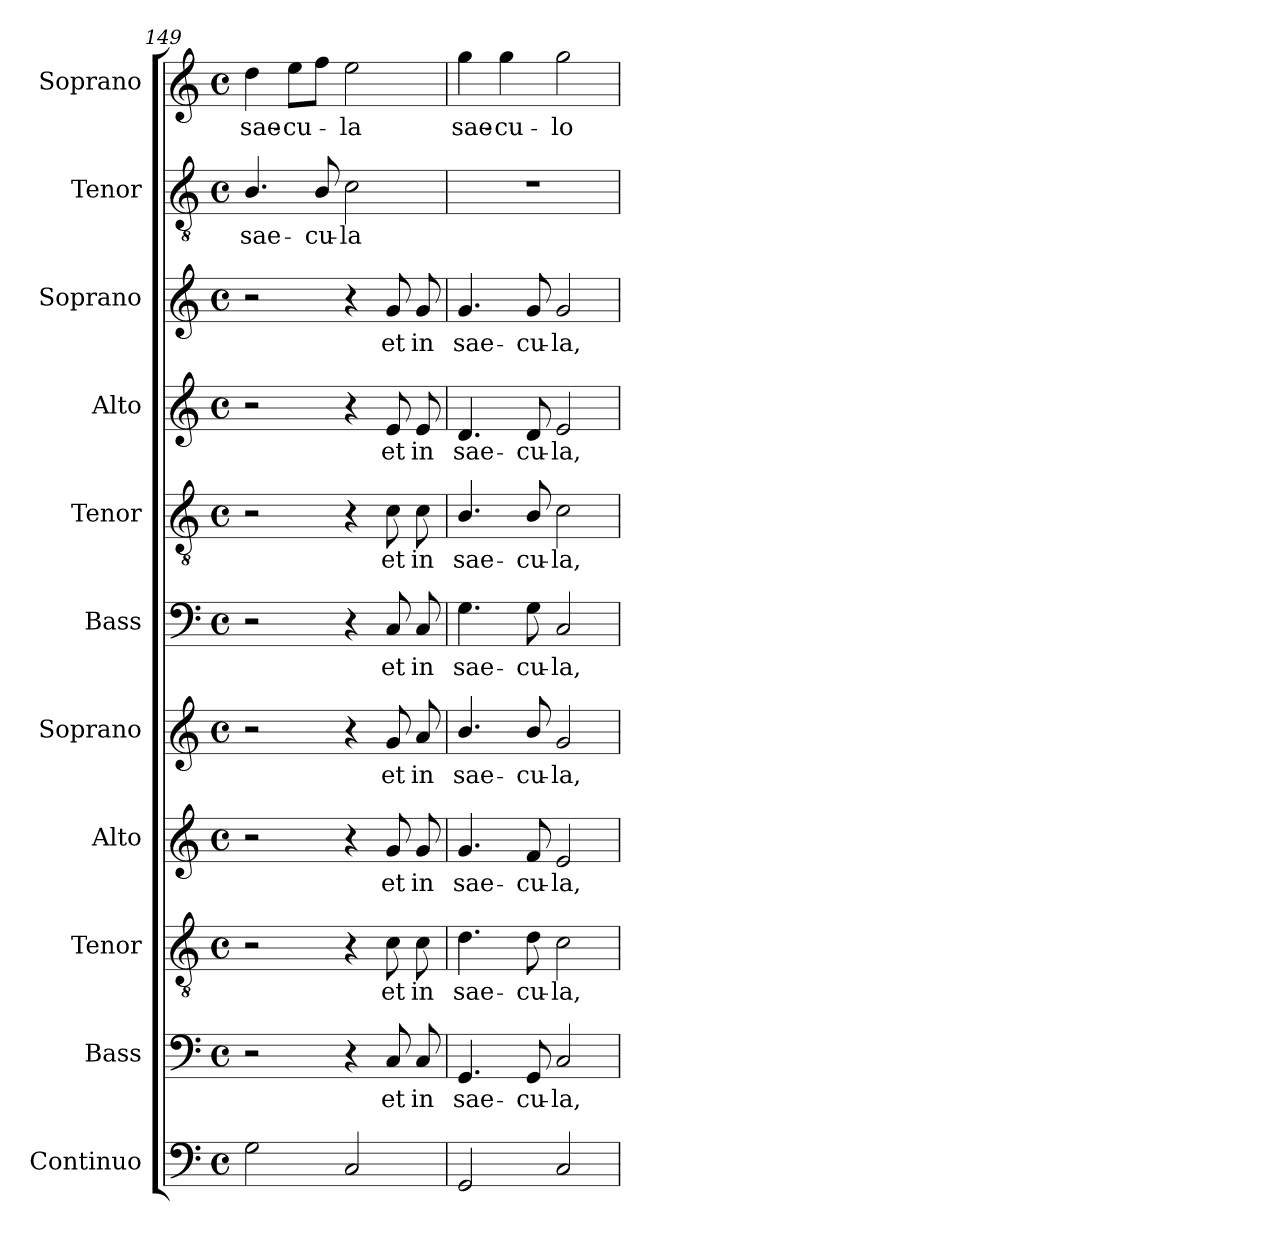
**kern	**kern	**text	**kern	**text	**kern	**text	**kern	**text	**kern	**text	**kern	**text	**kern	**text	**kern	**text	**kern	**text	**kern	**text
*part11	*part10	*part10	*part9	*part9	*part8	*part8	*part7	*part7	*part6	*part6	*part5	*part5	*part4	*part4	*part3	*part3	*part2	*part2	*part1	*part1
*staff11	*staff10	*staff10	*staff9	*staff9	*staff8	*staff8	*staff7	*staff7	*staff6	*staff6	*staff5	*staff5	*staff4	*staff4	*staff3	*staff3	*staff2	*staff2	*staff1	*staff1
*I"Continuo	*I"Bass	*	*I"Tenor	*	*I"Alto	*	*I"Soprano	*	*I"Bass	*	*I"Tenor	*	*I"Alto	*	*I"Soprano	*	*I"Tenor	*	*I"Soprano	*
*I'Cont.	*I'B.	*	*I'T.	*	*I'A.	*	*I'S.	*	*I'B.	*	*I'T.	*	*I'A.	*	*I'S.	*	*I'T.	*	*I'S.	*
*clefF4	*clefF4	*	*clefGv2	*	*clefG2	*	*clefG2	*	*clefF4	*	*clefGv2	*	*clefG2	*	*clefG2	*	*clefGv2	*	*clefG2	*
*	*	*	*ITrd7c12	*	*	*	*	*	*	*	*ITrd7c12	*	*	*	*	*	*ITrd7c12	*	*	*
*k[]	*k[]	*	*k[]	*	*k[]	*	*k[]	*	*k[]	*	*k[]	*	*k[]	*	*k[]	*	*k[]	*	*k[]	*
*C:	*C:	*	*C:	*	*C:	*	*C:	*	*C:	*	*C:	*	*C:	*	*C:	*	*C:	*	*C:	*
*M4/4	*M4/4	*	*M4/4	*	*M4/4	*	*M4/4	*	*M4/4	*	*M4/4	*	*M4/4	*	*M4/4	*	*M4/4	*	*M4/4	*
*met(c)	*met(c)	*	*met(c)	*	*met(c)	*	*met(c)	*	*met(c)	*	*met(c)	*	*met(c)	*	*met(c)	*	*met(c)	*	*met(c)	*
=149	=149	=149	=149	=149	=149	=149	=149	=149	=149	=149	=149	=149	=149	=149	=149	=149	=149	=149	=149	=149
!	!	!	!	!	!	!	!	!	!	!	!	!	!	!	!	!	!	!LO:LY:b:color=#000000	!	!
!	!	!	!	!	!	!	!	!	!	!	!	!	!	!	!	!	!	!	!	!LO:LY:b:color=#000000
2Gi\	2r	.	2r	.	2r	.	2r	.	2r	.	2r	.	2r	.	2r	.	4.BBi/	sae-	4ddi\	sae-
!	!	!	!	!	!	!	!	!	!	!	!	!	!	!	!	!	!	!	!	!LO:LY:b:color=#000000
.	.	.	.	.	.	.	.	.	.	.	.	.	.	.	.	.	.	.	8eei\L	-cu-
!	!	!	!	!	!	!	!	!	!	!	!	!	!	!	!	!	!	!LO:LY:b:color=#000000	!	!
.	.	.	.	.	.	.	.	.	.	.	.	.	.	.	.	.	8BBi/	-cu-	8ffi\J	.
!	!	!	!	!	!	!	!	!	!	!	!	!	!	!	!	!	!	!LO:LY:b:color=#000000	!	!
!	!	!	!	!	!	!	!	!	!	!	!	!	!	!	!	!	!	!	!	!LO:LY:b:color=#000000
2Ci/	4r	.	4r	.	4r	.	4r	.	4r	.	4r	.	4r	.	4r	.	2Ci\	-la	2eei\	-la
!	!	!LO:LY:b:color=#000000	!	!	!	!	!	!	!	!	!	!	!	!	!	!	!	!	!	!
!	!	!	!	!LO:LY:b:color=#000000	!	!	!	!	!	!	!	!	!	!	!	!	!	!	!	!
!	!	!	!	!	!	!LO:LY:b:color=#000000	!	!	!	!	!	!	!	!	!	!	!	!	!	!
!	!	!	!	!	!	!	!	!LO:LY:b:color=#000000	!	!	!	!	!	!	!	!	!	!	!	!
!	!	!	!	!	!	!	!	!	!	!LO:LY:b:color=#000000	!	!	!	!	!	!	!	!	!	!
!	!	!	!	!	!	!	!	!	!	!	!	!LO:LY:b:color=#000000	!	!	!	!	!	!	!	!
!	!	!	!	!	!	!	!	!	!	!	!	!	!	!LO:LY:b:color=#000000	!	!	!	!	!	!
!	!	!	!	!	!	!	!	!	!	!	!	!	!	!	!	!LO:LY:b:color=#000000	!	!	!	!
.	8Ci/	et	8Ci\	et	8gi/	et	8gi/	et	8Ci/	et	8Ci\	et	8ei/	et	8gi/	et	.	.	.	.
!	!	!LO:LY:b:color=#000000	!	!	!	!	!	!	!	!	!	!	!	!	!	!	!	!	!	!
!	!	!	!	!LO:LY:b:color=#000000	!	!	!	!	!	!	!	!	!	!	!	!	!	!	!	!
!	!	!	!	!	!	!LO:LY:b:color=#000000	!	!	!	!	!	!	!	!	!	!	!	!	!	!
!	!	!	!	!	!	!	!	!LO:LY:b:color=#000000	!	!	!	!	!	!	!	!	!	!	!	!
!	!	!	!	!	!	!	!	!	!	!LO:LY:b:color=#000000	!	!	!	!	!	!	!	!	!	!
!	!	!	!	!	!	!	!	!	!	!	!	!LO:LY:b:color=#000000	!	!	!	!	!	!	!	!
!	!	!	!	!	!	!	!	!	!	!	!	!	!	!LO:LY:b:color=#000000	!	!	!	!	!	!
!	!	!	!	!	!	!	!	!	!	!	!	!	!	!	!	!LO:LY:b:color=#000000	!	!	!	!
.	8Ci/	in	8Ci\	in	8gi/	in	8ai/	in	8Ci/	in	8Ci\	in	8ei/	in	8gi/	in	.	.	.	.
=150	=150	=150	=150	=150	=150	=150	=150	=150	=150	=150	=150	=150	=150	=150	=150	=150	=150	=150	=150	=150
!	!	!LO:LY:b:color=#000000	!	!	!	!	!	!	!	!	!	!	!	!	!	!	!	!	!	!
!	!	!	!	!LO:LY:b:color=#000000	!	!	!	!	!	!	!	!	!	!	!	!	!	!	!	!
!	!	!	!	!	!	!LO:LY:b:color=#000000	!	!	!	!	!	!	!	!	!	!	!	!	!	!
!	!	!	!	!	!	!	!	!LO:LY:b:color=#000000	!	!	!	!	!	!	!	!	!	!	!	!
!	!	!	!	!	!	!	!	!	!	!LO:LY:b:color=#000000	!	!	!	!	!	!	!	!	!	!
!	!	!	!	!	!	!	!	!	!	!	!	!LO:LY:b:color=#000000	!	!	!	!	!	!	!	!
!	!	!	!	!	!	!	!	!	!	!	!	!	!	!LO:LY:b:color=#000000	!	!	!	!	!	!
!	!	!	!	!	!	!	!	!	!	!	!	!	!	!	!	!LO:LY:b:color=#000000	!	!	!	!
!	!	!	!	!	!	!	!	!	!	!	!	!	!	!	!	!	!	!	!	!LO:LY:b:color=#000000
2GGi/	4.GGi/	sae-	4.Di\	sae-	4.gi/	sae-	4.bi/	sae-	4.Gi\	sae-	4.BBi/	sae-	4.di/	sae-	4.gi/	sae-	1r	.	4ggi\	sae-
!	!	!	!	!	!	!	!	!	!	!	!	!	!	!	!	!	!	!	!	!LO:LY:b:color=#000000
.	.	.	.	.	.	.	.	.	.	.	.	.	.	.	.	.	.	.	4ggi\	-cu-
!	!	!LO:LY:b:color=#000000	!	!	!	!	!	!	!	!	!	!	!	!	!	!	!	!	!	!
!	!	!	!	!LO:LY:b:color=#000000	!	!	!	!	!	!	!	!	!	!	!	!	!	!	!	!
!	!	!	!	!	!	!LO:LY:b:color=#000000	!	!	!	!	!	!	!	!	!	!	!	!	!	!
!	!	!	!	!	!	!	!	!LO:LY:b:color=#000000	!	!	!	!	!	!	!	!	!	!	!	!
!	!	!	!	!	!	!	!	!	!	!LO:LY:b:color=#000000	!	!	!	!	!	!	!	!	!	!
!	!	!	!	!	!	!	!	!	!	!	!	!LO:LY:b:color=#000000	!	!	!	!	!	!	!	!
!	!	!	!	!	!	!	!	!	!	!	!	!	!	!LO:LY:b:color=#000000	!	!	!	!	!	!
!	!	!	!	!	!	!	!	!	!	!	!	!	!	!	!	!LO:LY:b:color=#000000	!	!	!	!
.	8GGi/	-cu-	8Di\	-cu-	8fi/	-cu-	8bi/	-cu-	8Gi\	-cu-	8BBi/	-cu-	8di/	-cu-	8gi/	-cu-	.	.	.	.
!	!	!LO:LY:b:color=#000000	!	!	!	!	!	!	!	!	!	!	!	!	!	!	!	!	!	!
!	!	!	!	!LO:LY:b:color=#000000	!	!	!	!	!	!	!	!	!	!	!	!	!	!	!	!
!	!	!	!	!	!	!LO:LY:b:color=#000000	!	!	!	!	!	!	!	!	!	!	!	!	!	!
!	!	!	!	!	!	!	!	!LO:LY:b:color=#000000	!	!	!	!	!	!	!	!	!	!	!	!
!	!	!	!	!	!	!	!	!	!	!LO:LY:b:color=#000000	!	!	!	!	!	!	!	!	!	!
!	!	!	!	!	!	!	!	!	!	!	!	!LO:LY:b:color=#000000	!	!	!	!	!	!	!	!
!	!	!	!	!	!	!	!	!	!	!	!	!	!	!LO:LY:b:color=#000000	!	!	!	!	!	!
!	!	!	!	!	!	!	!	!	!	!	!	!	!	!	!	!LO:LY:b:color=#000000	!	!	!	!
!	!	!	!	!	!	!	!	!	!	!	!	!	!	!	!	!	!	!	!	!LO:LY:b:color=#000000
2Ci/	2Ci/	-la,	2Ci\	-la,	2ei/	-la,	2gi/	-la,	2Ci/	-la,	2Ci\	-la,	2ei/	-la,	2gi/	-la,	.	.	2ggi\	-lo-
=	=	=	=	=	=	=	=	=	=	=	=	=	=	=	=	=	=	=	=	=
*-	*-	*-	*-	*-	*-	*-	*-	*-	*-	*-	*-	*-	*-	*-	*-	*-	*-	*-	*-	*-
